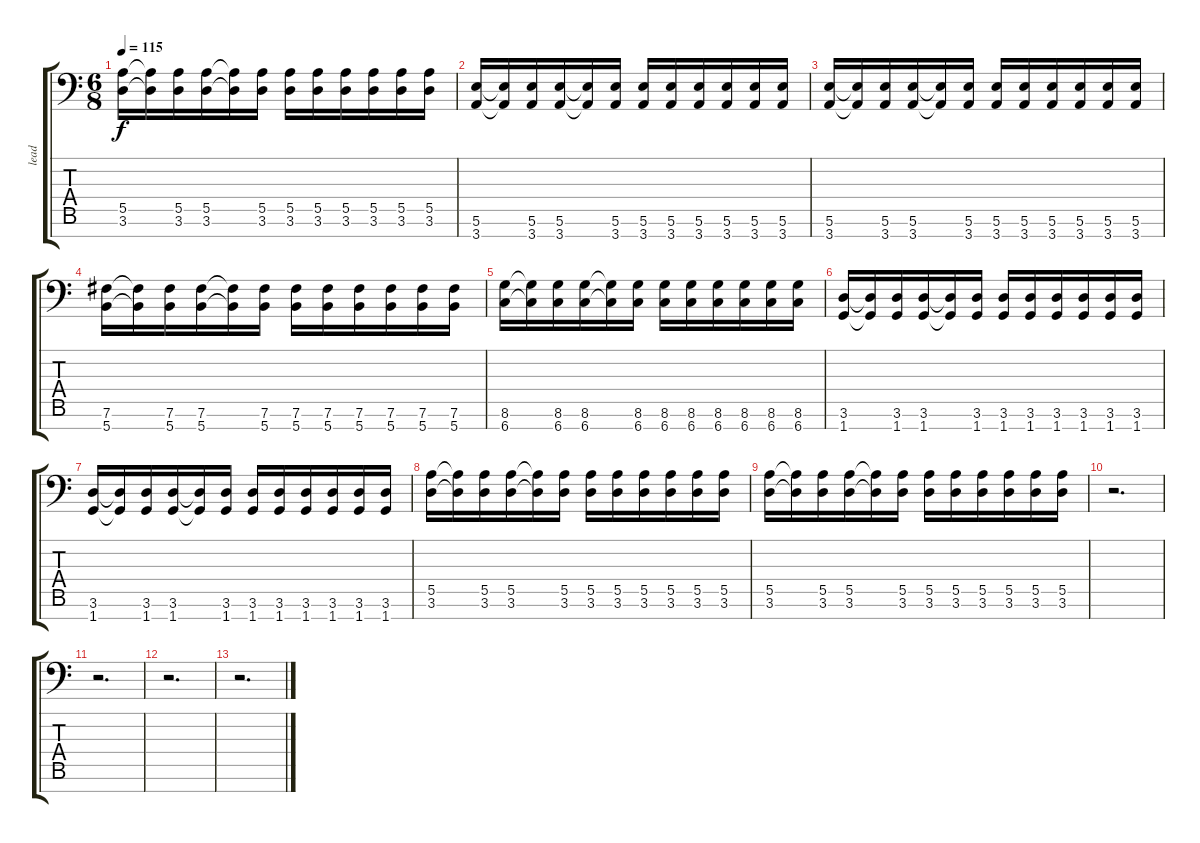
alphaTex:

\track ("lead" "lead") {instrument distortionguitar}
\staff {score tabs}
\tuning (B3 G3 D3 A2 E2 B1 Gb1) {hide}
\ts (6 8)
\tempo 115
\clef f4
\ks c
(5.5 3.6).16{dy f} (5.5{t} 3.6{t}).16 (5.5 3.6).16 (5.5 3.6).16 (5.5{t} 3.6{t}).16 (5.5 3.6).16 (5.5 3.6).16 (5.5 3.6).16 (5.5 3.6).16 (5.5 3.6).16 (5.5 3.6).16 (5.5 3.6).16 |
(5.6 3.7).16 (5.6{t} 3.7{t}).16 (5.6 3.7).16 (5.6 3.7).16 (5.6{t} 3.7{t}).16 (5.6 3.7).16 (5.6 3.7).16 (5.6 3.7).16 (5.6 3.7).16 (5.6 3.7).16 (5.6 3.7).16 (5.6 3.7).16 |
(5.6 3.7).16 (5.6{t} 3.7{t}).16 (5.6 3.7).16 (5.6 3.7).16 (5.6{t} 3.7{t}).16 (5.6 3.7).16 (5.6 3.7).16 (5.6 3.7).16 (5.6 3.7).16 (5.6 3.7).16 (5.6 3.7).16 (5.6 3.7).16 |
(7.6 5.7).16 (7.6{t} 5.7{t}).16 (7.6 5.7).16 (7.6 5.7).16 (7.6{t} 5.7{t}).16 (7.6 5.7).16 (7.6 5.7).16 (7.6 5.7).16 (7.6 5.7).16 (7.6 5.7).16 (7.6 5.7).16 (7.6 5.7).16 |
(8.6 6.7).16 (8.6{t} 6.7{t}).16 (8.6 6.7).16 (8.6 6.7).16 (8.6{t} 6.7{t}).16 (8.6 6.7).16 (8.6 6.7).16 (8.6 6.7).16 (8.6 6.7).16 (8.6 6.7).16 (8.6 6.7).16 (8.6 6.7).16 |
(3.6 1.7).16 (3.6{t} 1.7{t}).16 (3.6 1.7).16 (3.6 1.7).16 (3.6{t} 1.7{t}).16 (3.6 1.7).16 (3.6 1.7).16 (3.6 1.7).16 (3.6 1.7).16 (3.6 1.7).16 (3.6 1.7).16 (3.6 1.7).16 |
(3.6 1.7).16 (3.6{t} 1.7{t}).16 (3.6 1.7).16 (3.6 1.7).16 (3.6{t} 1.7{t}).16 (3.6 1.7).16 (3.6 1.7).16 (3.6 1.7).16 (3.6 1.7).16 (3.6 1.7).16 (3.6 1.7).16 (3.6 1.7).16 |
(5.5 3.6).16 (5.5{t} 3.6{t}).16 (5.5 3.6).16 (5.5 3.6).16 (5.5{t} 3.6{t}).16 (5.5 3.6).16 (5.5 3.6).16 (5.5 3.6).16 (5.5 3.6).16 (5.5 3.6).16 (5.5 3.6).16 (5.5 3.6).16 |
(5.5 3.6).16 (5.5{t} 3.6{t}).16 (5.5 3.6).16 (5.5 3.6).16 (5.5{t} 3.6{t}).16 (5.5 3.6).16 (5.5 3.6).16 (5.5 3.6).16 (5.5 3.6).16 (5.5 3.6).16 (5.5 3.6).16 (5.5 3.6).16 |
r.2{d} |
r.2{d} |
r.2{d} |
r.2{d}
